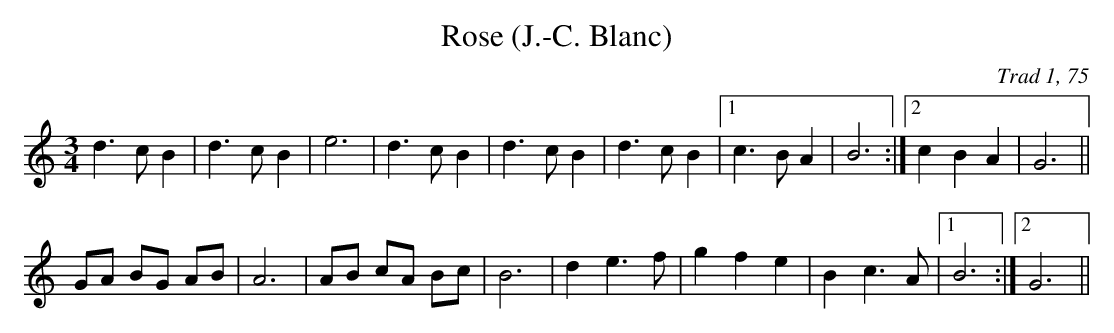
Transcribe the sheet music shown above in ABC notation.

X:1
T:Rose (J.-C. Blanc)
C:Trad 1, 75
M:3/4
L:1/4
K:C
d>cB|d>cB|e3|d>cB|\
d>cB|d>cB|1 c>BA|B3:|2 cBA|G3||
G/A/ B/G/ A/B/|A3|A/B/ c/A/ B/c/|B3|\
de>f|gfe|Bc>A|1 B3:|2 G3||
